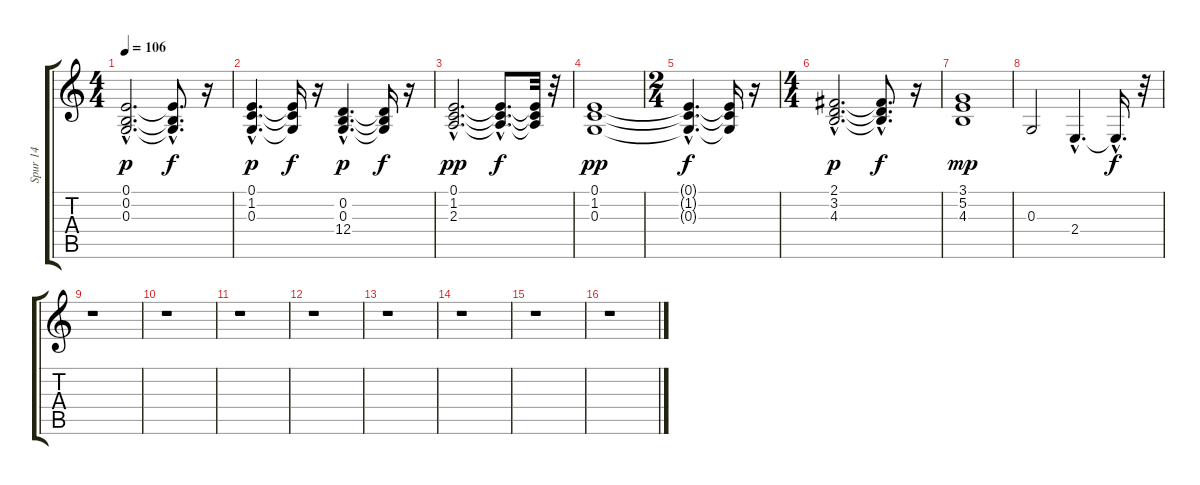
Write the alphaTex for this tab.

\track ("Spur 14" "Spur 14") {instrument orchestralharp}
\staff {score tabs}
\tuning (E4 B3 G3 D3 A2 E2) {hide}
\ts (4 4)
\tempo 106
\clef g2
\ks c
(0.1{hac} 0.2{hac} 0.3{hac}).2{d dy p} (0.1{hac t} 0.2{hac t} 0.3{hac t}).8{d dy f} r.16 |
(0.1{hac} 1.2{hac} 0.3{hac}).4{d dy p instrument orchestralharp} (0.1{t} 1.2{t} 0.3{t}).16{dy f} r.16 (0.2{hac} 0.3{hac} 12.4{hac}).4{d dy p} (0.2{t} 0.3{t} 12.4{t}).16{dy f} r.16 |
(0.1{hac} 1.2{hac} 2.3{hac}).2{d dy pp} (0.1{hac t} 1.2{hac t} 2.3{hac t}).8{d dy f} (0.1{t} 1.2{t} 2.3{t}).32 r.32 |
(0.1 1.2 0.3).1{dy pp instrument orchestralharp} |
\ts (2 4)
(0.1{hac t} 1.2{hac t} 0.3{hac t}).4{d dy f} (0.1{t} 1.2{t} 0.3{t}).16 r.16 |
\ts (4 4)
(2.1{hac} 3.2{hac} 4.3{hac}).2{d dy p instrument orchestralharp} (2.1{hac t} 3.2{hac t} 4.3{hac t}).8{d dy f} r.16 |
(3.1 5.2 4.3).1{dy mp} |
0.3.2 2.4{hac}.4{d} 2.4{hac t}.16{d dy f} r.32 |
r.1 |
r.1 |
r.1 |
r.1 |
r.1 |
r.1 |
r.1 |
r.1
